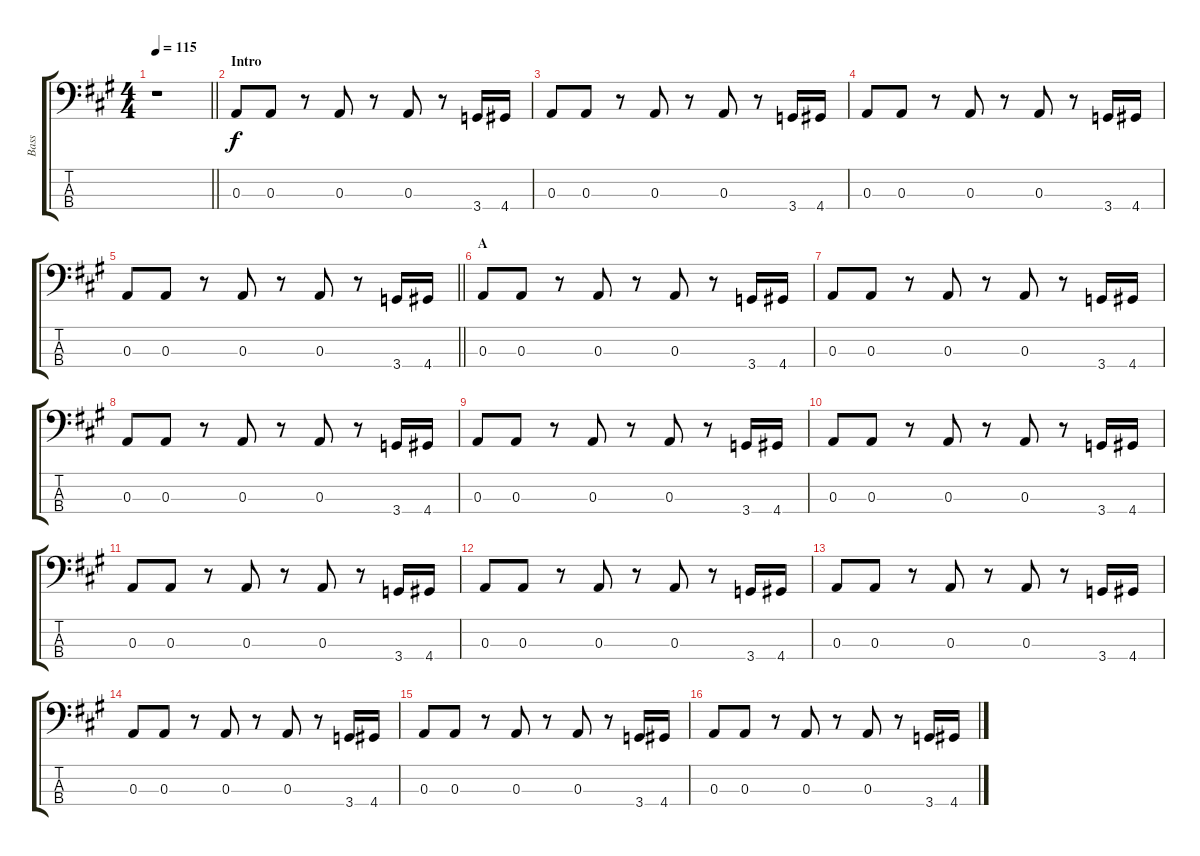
\track ("Bass" "Bass") {instrument electricbassfinger}
\staff {score tabs}
\tuning (G2 D2 A1 E1) {hide}
\ts (4 4)
\tempo 115
\clef f4
\barLineRight lightlight
\ks a
r.1{dy f instrument electricbassfinger} |
\section ("" "Intro")
0.3.8 0.3.8 r.8 0.3.8 r.8 0.3.8 r.8 3.4.16 4.4.16 |
0.3.8 0.3.8 r.8 0.3.8 r.8 0.3.8 r.8 3.4.16 4.4.16 |
0.3.8 0.3.8 r.8 0.3.8 r.8 0.3.8 r.8 3.4.16 4.4.16 |
\barLineRight lightlight
0.3.8 0.3.8 r.8 0.3.8 r.8 0.3.8 r.8 3.4.16 4.4.16 |
\section ("" "A")
0.3.8 0.3.8 r.8 0.3.8 r.8 0.3.8 r.8 3.4.16 4.4.16 |
0.3.8 0.3.8 r.8 0.3.8 r.8 0.3.8 r.8 3.4.16 4.4.16 |
0.3.8 0.3.8 r.8 0.3.8 r.8 0.3.8 r.8 3.4.16 4.4.16 |
0.3.8 0.3.8 r.8 0.3.8 r.8 0.3.8 r.8 3.4.16 4.4.16 |
0.3.8 0.3.8 r.8 0.3.8 r.8 0.3.8 r.8 3.4.16 4.4.16 |
0.3.8 0.3.8 r.8 0.3.8 r.8 0.3.8 r.8 3.4.16 4.4.16 |
0.3.8 0.3.8 r.8 0.3.8 r.8 0.3.8 r.8 3.4.16 4.4.16 |
0.3.8 0.3.8 r.8 0.3.8 r.8 0.3.8 r.8 3.4.16 4.4.16 |
0.3.8 0.3.8 r.8 0.3.8 r.8 0.3.8 r.8 3.4.16 4.4.16 |
0.3.8 0.3.8 r.8 0.3.8 r.8 0.3.8 r.8 3.4.16 4.4.16 |
0.3.8 0.3.8 r.8 0.3.8 r.8 0.3.8 r.8 3.4.16 4.4.16
